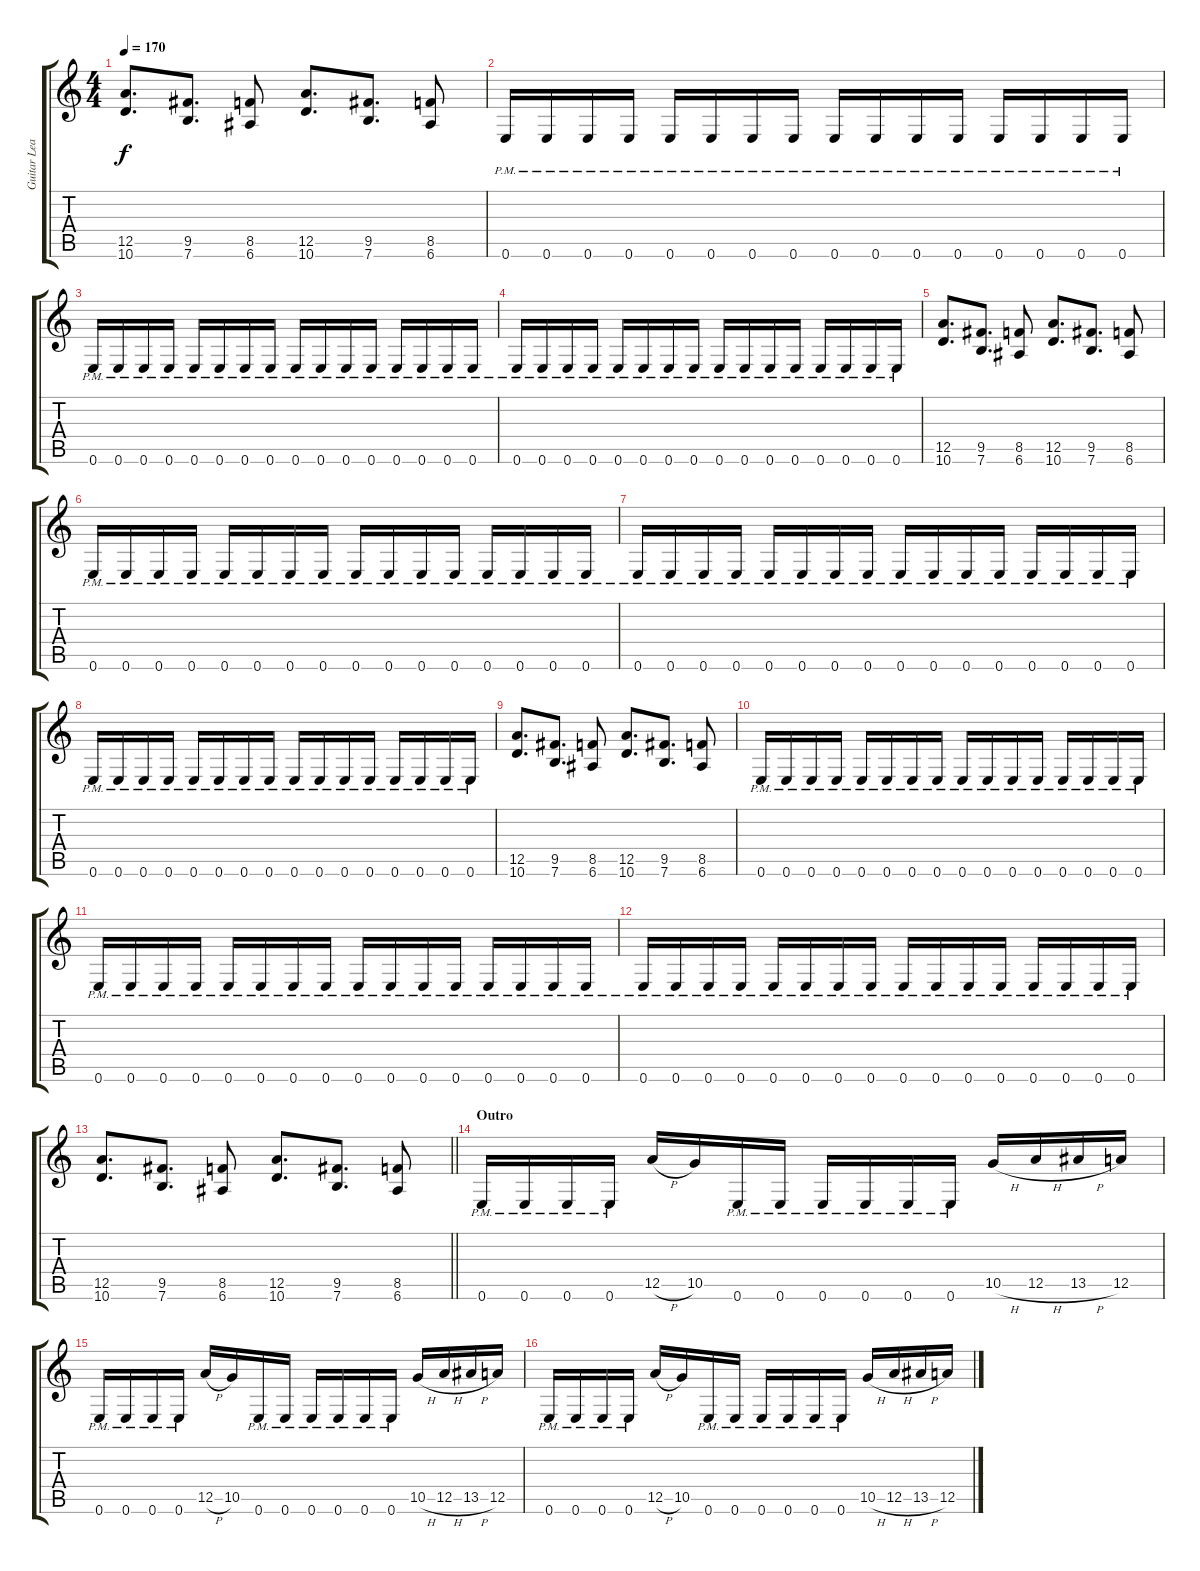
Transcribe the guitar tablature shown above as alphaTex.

\track ("Guitar Lead" "Guitar Lea") {instrument electricguitarclean}
\staff {score tabs}
\tuning (E4 B3 G3 D3 A2 E2) {hide}
\ts (4 4)
\tempo 170
\clef g2
\ks c
(12.5 10.6).8{d dy f} (9.5 7.6).8{d} (8.5 6.6).8 (12.5 10.6).8{d} (9.5 7.6).8{d} (8.5 6.6).8 |
0.6{pm}.16 0.6{pm}.16 0.6{pm}.16 0.6{pm}.16 0.6{pm}.16 0.6{pm}.16 0.6{pm}.16 0.6{pm}.16 0.6{pm}.16 0.6{pm}.16 0.6{pm}.16 0.6{pm}.16 0.6{pm}.16 0.6{pm}.16 0.6{pm}.16 0.6{pm}.16 |
0.6{pm}.16 0.6{pm}.16 0.6{pm}.16 0.6{pm}.16 0.6{pm}.16 0.6{pm}.16 0.6{pm}.16 0.6{pm}.16 0.6{pm}.16 0.6{pm}.16 0.6{pm}.16 0.6{pm}.16 0.6{pm}.16 0.6{pm}.16 0.6{pm}.16 0.6{pm}.16 |
0.6{pm}.16 0.6{pm}.16 0.6{pm}.16 0.6{pm}.16 0.6{pm}.16 0.6{pm}.16 0.6{pm}.16 0.6{pm}.16 0.6{pm}.16 0.6{pm}.16 0.6{pm}.16 0.6{pm}.16 0.6{pm}.16 0.6{pm}.16 0.6{pm}.16 0.6{pm}.16 |
(12.5 10.6).8{d} (9.5 7.6).8{d} (8.5 6.6).8 (12.5 10.6).8{d} (9.5 7.6).8{d} (8.5 6.6).8 |
0.6{pm}.16 0.6{pm}.16 0.6{pm}.16 0.6{pm}.16 0.6{pm}.16 0.6{pm}.16 0.6{pm}.16 0.6{pm}.16 0.6{pm}.16 0.6{pm}.16 0.6{pm}.16 0.6{pm}.16 0.6{pm}.16 0.6{pm}.16 0.6{pm}.16 0.6{pm}.16 |
0.6{pm}.16 0.6{pm}.16 0.6{pm}.16 0.6{pm}.16 0.6{pm}.16 0.6{pm}.16 0.6{pm}.16 0.6{pm}.16 0.6{pm}.16 0.6{pm}.16 0.6{pm}.16 0.6{pm}.16 0.6{pm}.16 0.6{pm}.16 0.6{pm}.16 0.6{pm}.16 |
0.6{pm}.16 0.6{pm}.16 0.6{pm}.16 0.6{pm}.16 0.6{pm}.16 0.6{pm}.16 0.6{pm}.16 0.6{pm}.16 0.6{pm}.16 0.6{pm}.16 0.6{pm}.16 0.6{pm}.16 0.6{pm}.16 0.6{pm}.16 0.6{pm}.16 0.6{pm}.16 |
(12.5 10.6).8{d} (9.5 7.6).8{d} (8.5 6.6).8 (12.5 10.6).8{d} (9.5 7.6).8{d} (8.5 6.6).8 |
0.6{pm}.16 0.6{pm}.16 0.6{pm}.16 0.6{pm}.16 0.6{pm}.16 0.6{pm}.16 0.6{pm}.16 0.6{pm}.16 0.6{pm}.16 0.6{pm}.16 0.6{pm}.16 0.6{pm}.16 0.6{pm}.16 0.6{pm}.16 0.6{pm}.16 0.6{pm}.16 |
0.6{pm}.16 0.6{pm}.16 0.6{pm}.16 0.6{pm}.16 0.6{pm}.16 0.6{pm}.16 0.6{pm}.16 0.6{pm}.16 0.6{pm}.16 0.6{pm}.16 0.6{pm}.16 0.6{pm}.16 0.6{pm}.16 0.6{pm}.16 0.6{pm}.16 0.6{pm}.16 |
0.6{pm}.16 0.6{pm}.16 0.6{pm}.16 0.6{pm}.16 0.6{pm}.16 0.6{pm}.16 0.6{pm}.16 0.6{pm}.16 0.6{pm}.16 0.6{pm}.16 0.6{pm}.16 0.6{pm}.16 0.6{pm}.16 0.6{pm}.16 0.6{pm}.16 0.6{pm}.16 |
\barLineRight lightlight
(12.5 10.6).8{d} (9.5 7.6).8{d} (8.5 6.6).8 (12.5 10.6).8{d} (9.5 7.6).8{d} (8.5 6.6).8 |
\section ("" "Outro")
0.6{pm}.16 0.6{pm}.16 0.6{pm}.16 0.6{pm}.16 12.5{h}.16 10.5.16 0.6{pm}.16 0.6{pm}.16 0.6{pm}.16 0.6{pm}.16 0.6{pm}.16 0.6{pm}.16 10.5{h}.16 12.5{h}.16 13.5{h}.16 12.5.16 |
0.6{pm}.16 0.6{pm}.16 0.6{pm}.16 0.6{pm}.16 12.5{h}.16 10.5.16 0.6{pm}.16 0.6{pm}.16 0.6{pm}.16 0.6{pm}.16 0.6{pm}.16 0.6{pm}.16 10.5{h}.16 12.5{h}.16 13.5{h}.16 12.5.16 |
0.6{pm}.16 0.6{pm}.16 0.6{pm}.16 0.6{pm}.16 12.5{h}.16 10.5.16 0.6{pm}.16 0.6{pm}.16 0.6{pm}.16 0.6{pm}.16 0.6{pm}.16 0.6{pm}.16 10.5{h}.16 12.5{h}.16 13.5{h}.16 12.5.16
